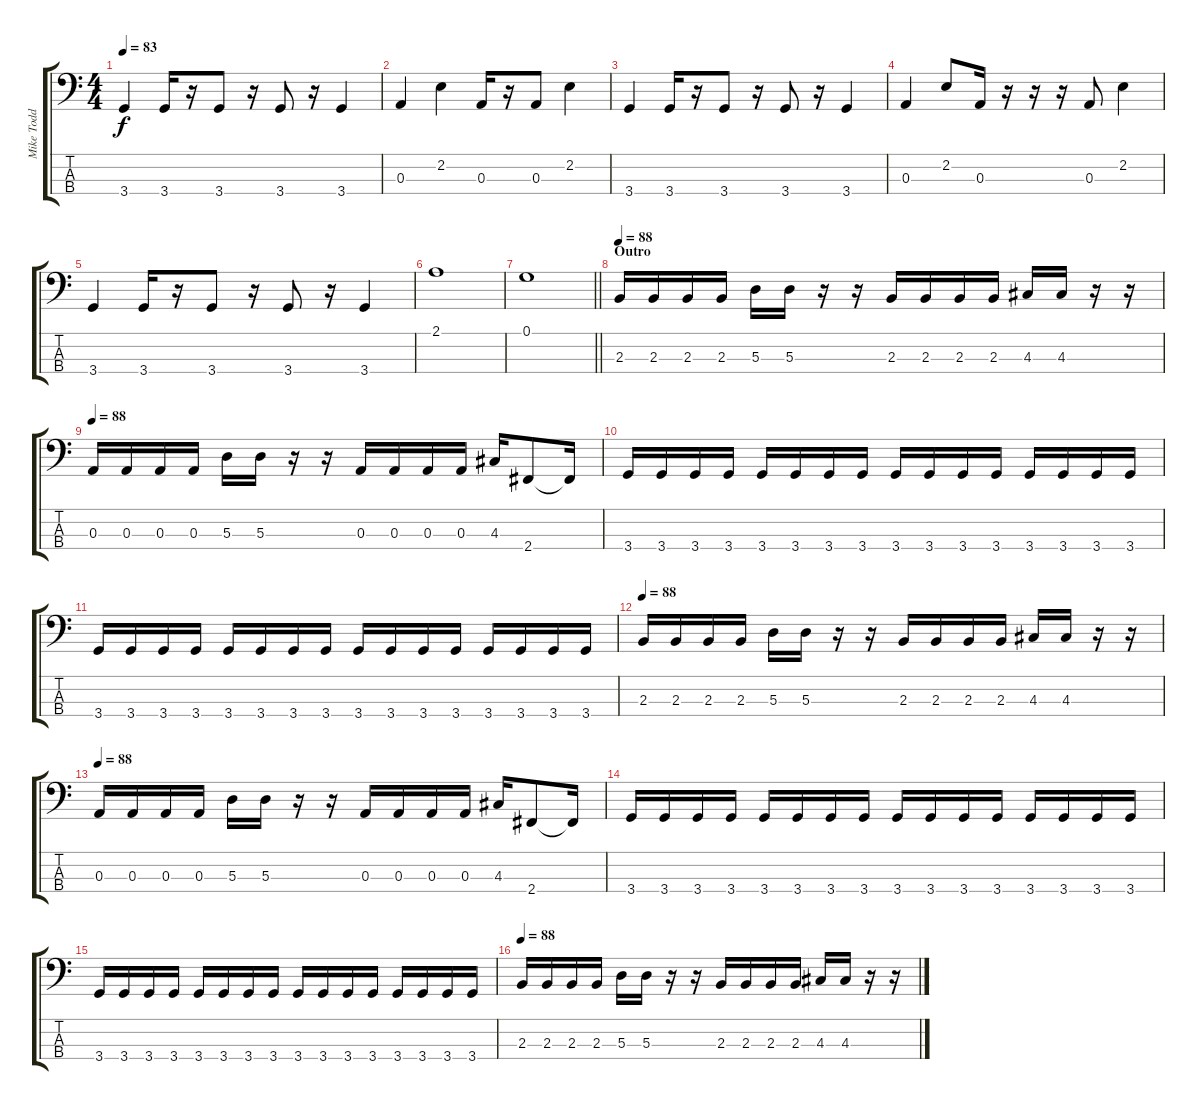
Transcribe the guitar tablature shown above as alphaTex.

\track ("Mike Todd (Bass)" "Mike Todd ") {instrument electricbassfinger}
\staff {score tabs}
\tuning (G2 D2 A1 E1) {hide}
\ts (4 4)
\tempo 83
\clef f4
\ks c
3.4.4{dy f} 3.4.16 r.16 3.4.8 r.16 3.4.8 r.16 3.4.4 |
0.3.4 2.2.4 0.3.16 r.16 0.3.8 2.2.4 |
3.4.4 3.4.16 r.16 3.4.8 r.16 3.4.8 r.16 3.4.4 |
0.3.4 2.2.8 0.3.16 r.16 r.16 r.16 0.3.8 2.2.4 |
3.4.4 3.4.16 r.16 3.4.8 r.16 3.4.8 r.16 3.4.4 |
2.1.1 |
\barLineRight lightlight
0.1.1 |
\section ("" "Outro")
\tempo 88
2.3.16 2.3.16 2.3.16 2.3.16 5.3.16 5.3.16 r.16 r.16 2.3.16 2.3.16 2.3.16 2.3.16 4.3.16 4.3.16 r.16 r.16 |
\tempo 88
0.3.16 0.3.16 0.3.16 0.3.16 5.3.16 5.3.16 r.16 r.16 0.3.16 0.3.16 0.3.16 0.3.16 4.3.16 2.4.8 2.4{t}.16 |
3.4.16 3.4.16 3.4.16 3.4.16 3.4.16 3.4.16 3.4.16 3.4.16 3.4.16 3.4.16 3.4.16 3.4.16 3.4.16 3.4.16 3.4.16 3.4.16 |
3.4.16 3.4.16 3.4.16 3.4.16 3.4.16 3.4.16 3.4.16 3.4.16 3.4.16 3.4.16 3.4.16 3.4.16 3.4.16 3.4.16 3.4.16 3.4.16 |
\tempo 88
2.3.16 2.3.16 2.3.16 2.3.16 5.3.16 5.3.16 r.16 r.16 2.3.16 2.3.16 2.3.16 2.3.16 4.3.16 4.3.16 r.16 r.16 |
\tempo 88
0.3.16 0.3.16 0.3.16 0.3.16 5.3.16 5.3.16 r.16 r.16 0.3.16 0.3.16 0.3.16 0.3.16 4.3.16 2.4.8 2.4{t}.16 |
3.4.16 3.4.16 3.4.16 3.4.16 3.4.16 3.4.16 3.4.16 3.4.16 3.4.16 3.4.16 3.4.16 3.4.16 3.4.16 3.4.16 3.4.16 3.4.16 |
3.4.16 3.4.16 3.4.16 3.4.16 3.4.16 3.4.16 3.4.16 3.4.16 3.4.16 3.4.16 3.4.16 3.4.16 3.4.16 3.4.16 3.4.16 3.4.16 |
\tempo 88
2.3.16 2.3.16 2.3.16 2.3.16 5.3.16 5.3.16 r.16 r.16 2.3.16 2.3.16 2.3.16 2.3.16 4.3.16 4.3.16 r.16 r.16
